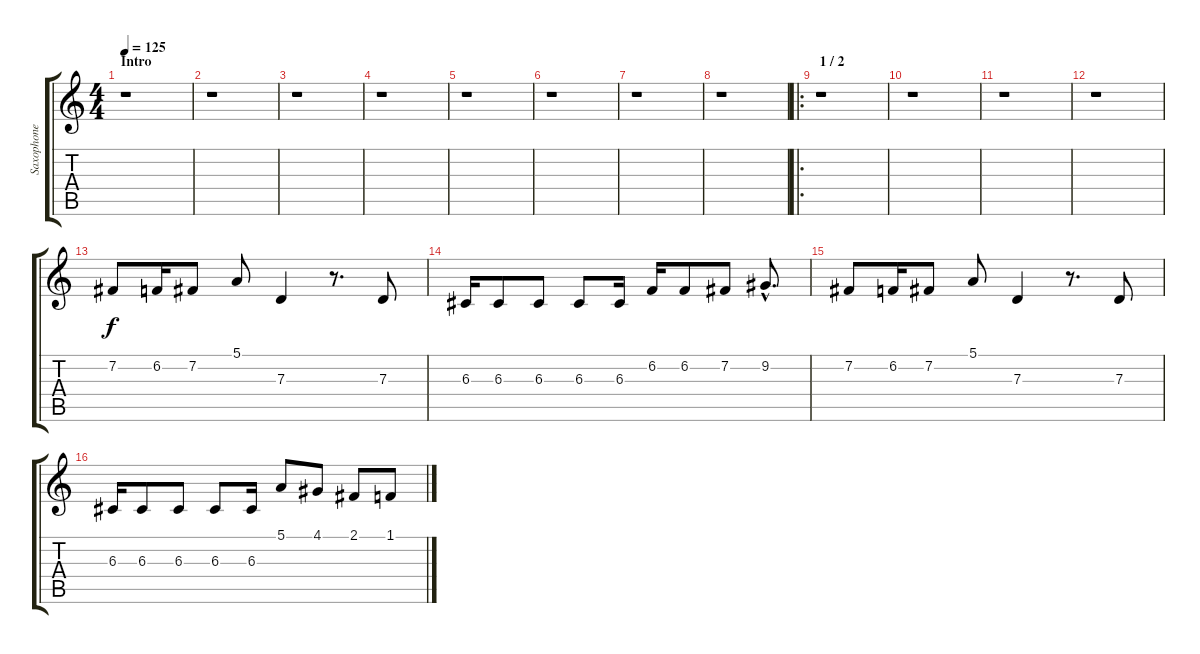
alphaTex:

\track ("Saxophone" "Saxophone") {instrument tenorsax}
\staff {score tabs}
\tuning (E4 B3 G3 D3 A2 E2) {hide}
\ts (4 4)
\section ("" "Intro")
\tempo 125
\clef g2
\ks c
r.1{dy f instrument tenorsax} |
r.1 |
r.1 |
r.1 |
r.1 |
r.1 |
r.1 |
r.1 |
\ro
\section ("" " 1 / 2")
r.1 |
r.1 |
r.1 |
r.1 |
7.2.8 6.2.16 7.2.8 5.1.8 7.3.4 r.8{d} 7.3.8 |
6.3.16 6.3.8 6.3.8 6.3.8 6.3.16 6.2.16 6.2.8 7.2.8 9.2{hac}.8{d} |
7.2.8 6.2.16 7.2.8 5.1.8 7.3.4 r.8{d} 7.3.8 |
6.3.16 6.3.8 6.3.8 6.3.8 6.3.16 5.1.8 4.1.8 2.1.8 1.1.8
